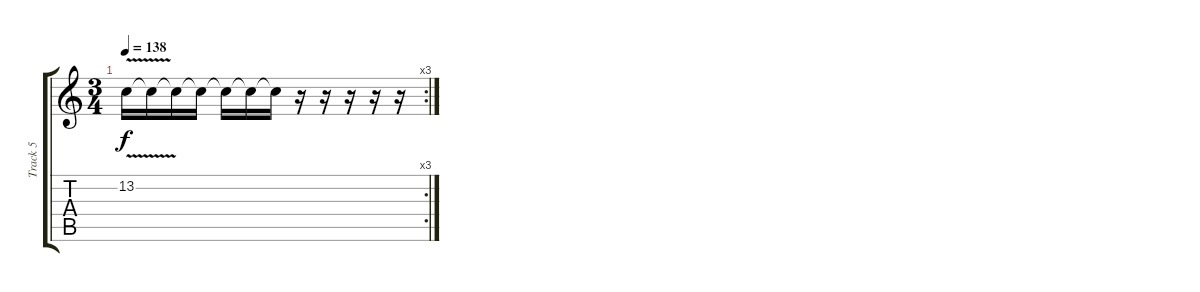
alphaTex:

\track ("Track 5" "Track 5") {instrument lead5charang}
\staff {score tabs}
\tuning (E4 B3 G3 D3 A2 E2) {hide}
\rc 3
\ts (3 4)
\tempo 138
\clef g2
\ks c
13.2{v}.16{dy f} 13.2{t}.16 13.2{t}.16 13.2{t}.16 13.2{t}.16 13.2{t}.16 13.2{t}.16 r.16 r.16 r.16 r.16 r.16
